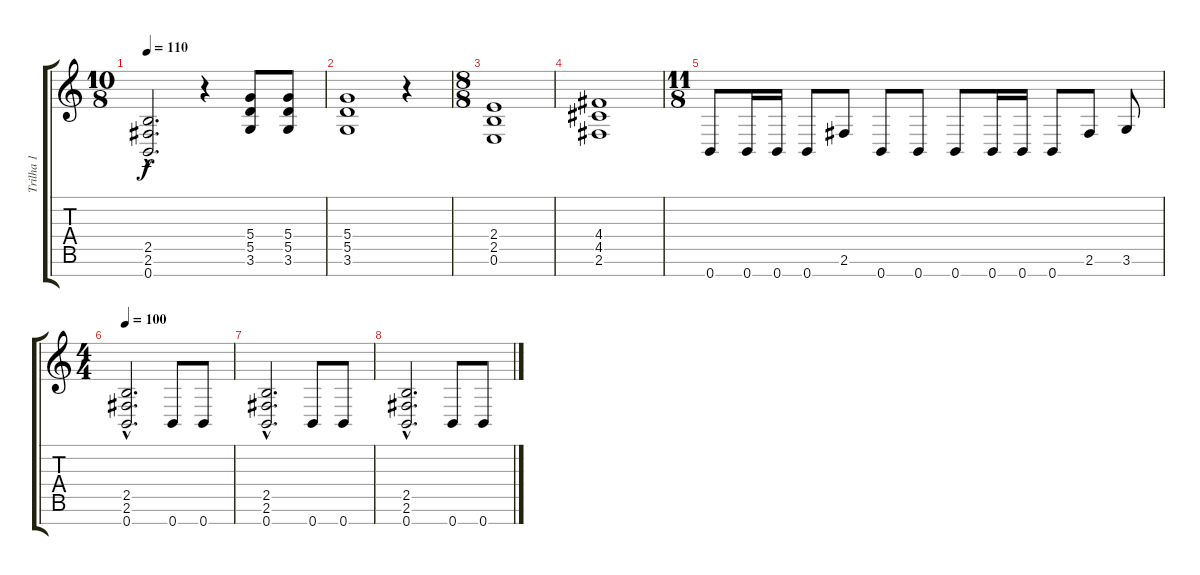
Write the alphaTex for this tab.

\track ("Trilha 1" "Trilha 1") {instrument distortionguitar}
\staff {score tabs}
\tuning (E4 B3 G3 D3 A2 E2 B1) {hide}
\ts (10 8)
\tempo 110
\clef g2
\ks c
(2.5{hac} 2.6{hac} 0.7{hac}).2{d dy f} r.4 (5.4 5.5 3.6).8 (5.4 5.5 3.6).8 |
(5.4 5.5 3.6).1 r.4 |
\ts (8 8)
(2.4 2.5 0.6).1 |
(4.4 4.5 2.6).1 |
\ts (11 8)
0.7.8 0.7.16 0.7.16 0.7.8 2.6.8 0.7.8 0.7.8 0.7.8 0.7.16 0.7.16 0.7.8 2.6.8 3.6.8 |
\ts (4 4)
\tempo 100
(2.5{hac} 2.6{hac} 0.7{hac}).2{d} 0.7.8 0.7.8 |
(2.5{hac} 2.6{hac} 0.7{hac}).2{d} 0.7.8 0.7.8 |
(2.5{hac} 2.6{hac} 0.7{hac}).2{d} 0.7.8 0.7.8
